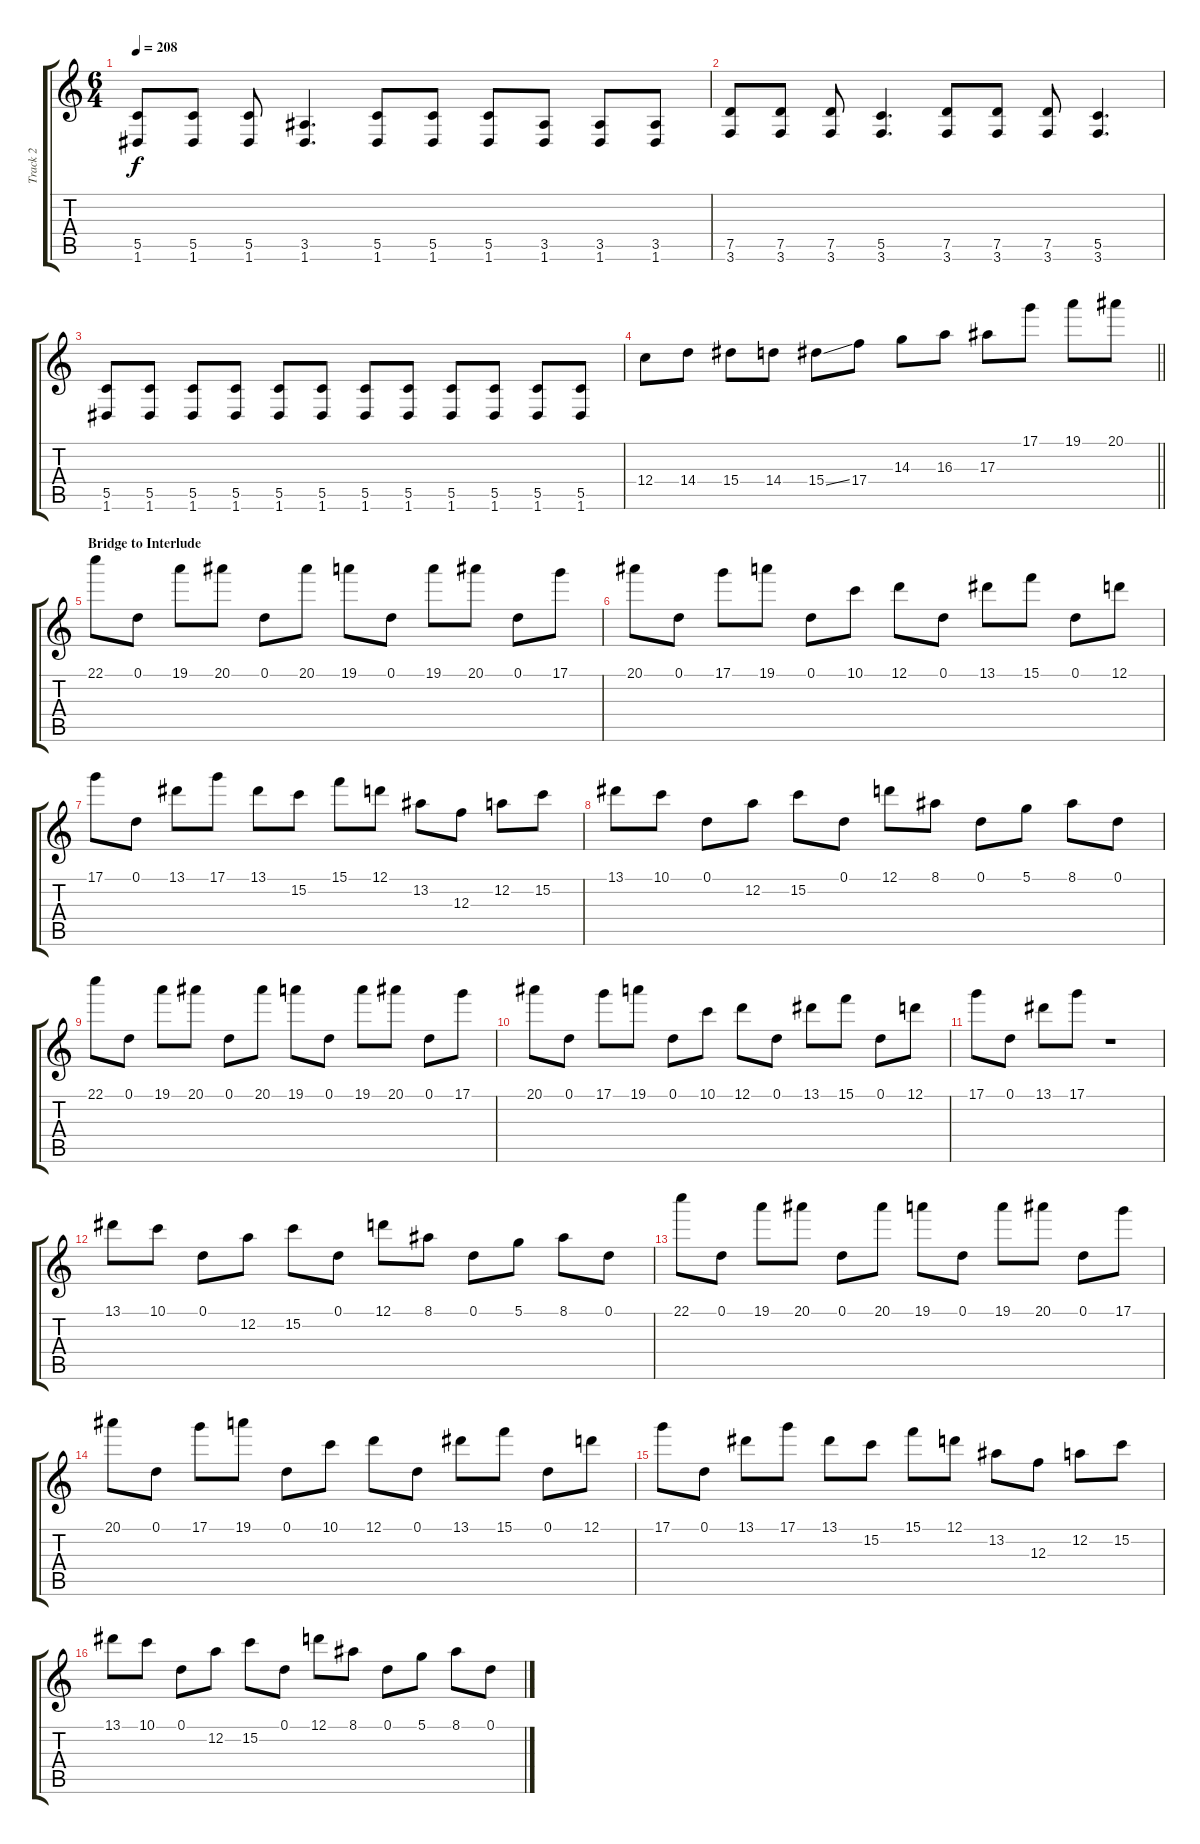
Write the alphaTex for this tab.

\track ("Track 2" "Track 2") {instrument distortionguitar}
\staff {score tabs}
\tuning (D4 A3 F3 C3 G2 D2) {hide}
\ts (6 4)
\tempo 208
\clef g2
\ks c
(5.5 1.6).8{dy f} (5.5 1.6).8 (5.5 1.6).8 (3.5 1.6).4{d} (5.5 1.6).8 (5.5 1.6).8 (5.5 1.6).8 (3.5 1.6).8 (3.5 1.6).8 (3.5 1.6).8 |
(7.5 3.6).8 (7.5 3.6).8 (7.5 3.6).8 (5.5 3.6).4{d} (7.5 3.6).8 (7.5 3.6).8 (7.5 3.6).8 (5.5 3.6).4{d} |
(5.5 1.6).8 (5.5 1.6).8 (5.5 1.6).8 (5.5 1.6).8 (5.5 1.6).8 (5.5 1.6).8 (5.5 1.6).8 (5.5 1.6).8 (5.5 1.6).8 (5.5 1.6).8 (5.5 1.6).8 (5.5 1.6).8 |
\barLineRight lightlight
12.4.8 14.4.8 15.4.8 14.4.8 15.4{ss}.8 17.4.8 14.3.8 16.3.8 17.3.8 17.1.8 19.1.8 20.1.8 |
\section ("" "Bridge to Interlude")
22.1.8 0.1.8 19.1.8 20.1.8 0.1.8 20.1.8 19.1.8 0.1.8 19.1.8 20.1.8 0.1.8 17.1.8 |
20.1.8 0.1.8 17.1.8 19.1.8 0.1.8 10.1.8 12.1.8 0.1.8 13.1.8 15.1.8 0.1.8 12.1.8 |
17.1.8 0.1.8 13.1.8 17.1.8 13.1.8 15.2.8 15.1.8 12.1.8 13.2.8 12.3.8 12.2.8 15.2.8 |
13.1.8 10.1.8 0.1.8 12.2.8 15.2.8 0.1.8 12.1.8 8.1.8 0.1.8 5.1.8 8.1.8 0.1.8 |
22.1.8 0.1.8 19.1.8 20.1.8 0.1.8 20.1.8 19.1.8 0.1.8 19.1.8 20.1.8 0.1.8 17.1.8 |
20.1.8 0.1.8 17.1.8 19.1.8 0.1.8 10.1.8 12.1.8 0.1.8 13.1.8 15.1.8 0.1.8 12.1.8 |
17.1.8 0.1.8 13.1.8 17.1.8 r.1 |
13.1.8 10.1.8 0.1.8 12.2.8 15.2.8 0.1.8 12.1.8 8.1.8 0.1.8 5.1.8 8.1.8 0.1.8 |
22.1.8 0.1.8 19.1.8 20.1.8 0.1.8 20.1.8 19.1.8 0.1.8 19.1.8 20.1.8 0.1.8 17.1.8 |
20.1.8 0.1.8 17.1.8 19.1.8 0.1.8 10.1.8 12.1.8 0.1.8 13.1.8 15.1.8 0.1.8 12.1.8 |
17.1.8 0.1.8 13.1.8 17.1.8 13.1.8 15.2.8 15.1.8 12.1.8 13.2.8 12.3.8 12.2.8 15.2.8 |
13.1.8 10.1.8 0.1.8 12.2.8 15.2.8 0.1.8 12.1.8 8.1.8 0.1.8 5.1.8 8.1.8 0.1.8
